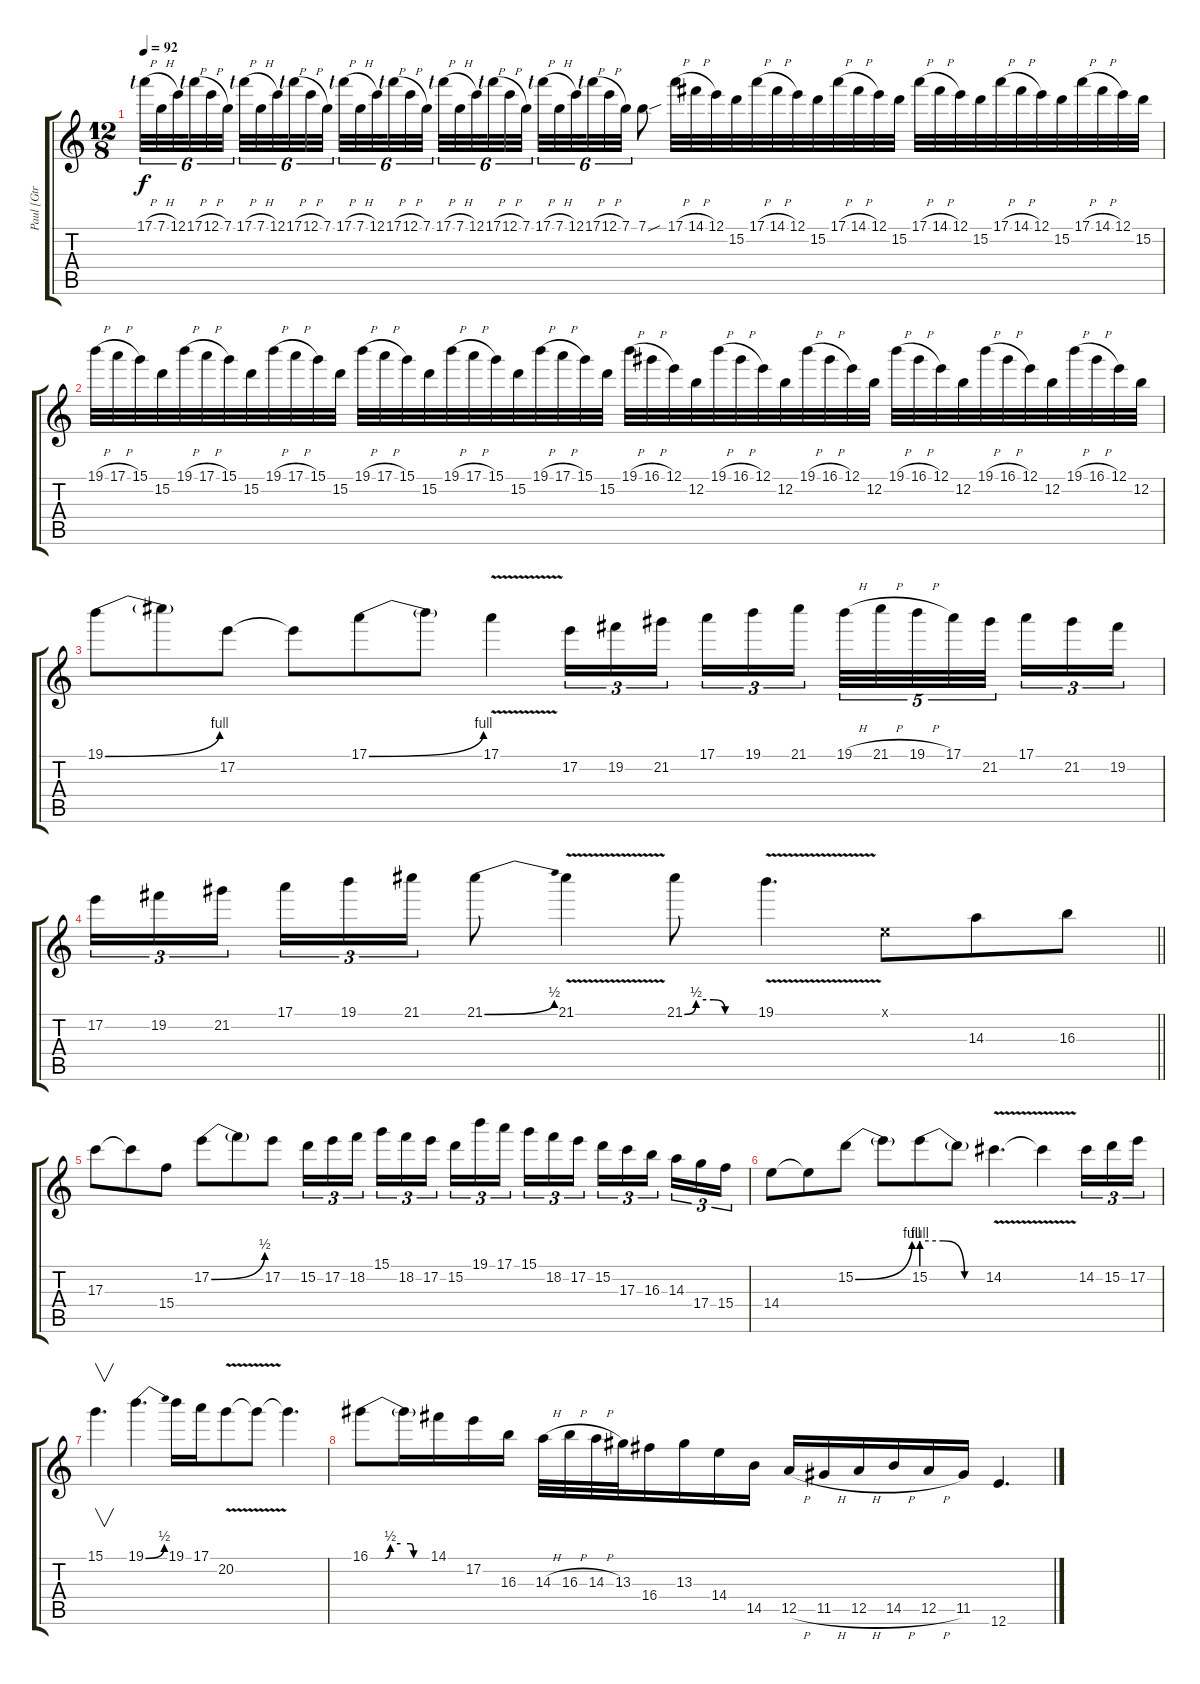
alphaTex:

\track ("Paul [Gtr I]" "Paul [Gtr ") {instrument overdrivenguitar}
\staff {score tabs}
\tuning (E4 B3 G3 D3 A2 E2) {hide}
\ts (12 8)
\tempo 92
\clef g2
\ks c
17.1{h lf 1}.32{tu (6 4) dy f} 7.1{h}.32{tu (6 4)} 12.1.32{tu (6 4) beam splitsecondary} 17.1{h lf 1}.32{tu (6 4)} 12.1{h}.32{tu (6 4)} 7.1.32{tu (6 4) beam splitsecondary} 17.1{h lf 1}.32{tu (6 4)} 7.1{h}.32{tu (6 4)} 12.1.32{tu (6 4) beam splitsecondary} 17.1{h lf 1}.32{tu (6 4)} 12.1{h}.32{tu (6 4)} 7.1.32{tu (6 4) beam splitsecondary} 17.1{h lf 1}.32{tu (6 4)} 7.1{h}.32{tu (6 4)} 12.1.32{tu (6 4) beam splitsecondary} 17.1{h lf 1}.32{tu (6 4)} 12.1{h}.32{tu (6 4)} 7.1.32{tu (6 4)} 17.1{h lf 1}.32{tu (6 4)} 7.1{h}.32{tu (6 4)} 12.1.32{tu (6 4) beam splitsecondary} 17.1{h lf 1}.32{tu (6 4)} 12.1{h}.32{tu (6 4)} 7.1.32{tu (6 4) beam splitsecondary} 17.1{h lf 1}.32{tu (6 4)} 7.1{h}.32{tu (6 4)} 12.1.32{tu (6 4) beam splitsecondary} 17.1{h lf 1}.32{tu (6 4)} 12.1{h}.32{tu (6 4)} 7.1.32{tu (6 4)} 7.1{sou}.8 17.1{h}.32 14.1{h}.32 12.1.32 15.2.32 17.1{h}.32 14.1{h}.32 12.1.32 15.2.32 17.1{h}.32 14.1{h}.32 12.1.32 15.2.32 17.1{h}.32 14.1{h}.32 12.1.32 15.2.32 17.1{h}.32 14.1{h}.32 12.1.32 15.2.32 17.1{h}.32 14.1{h}.32 12.1.32 15.2.32 |
19.1{h}.32 17.1{h}.32 15.1.32 15.2.32 19.1{h}.32 17.1{h}.32 15.1.32 15.2.32 19.1{h}.32 17.1{h}.32 15.1.32 15.2.32 19.1{h}.32 17.1{h}.32 15.1.32 15.2.32 19.1{h}.32 17.1{h}.32 15.1.32 15.2.32 19.1{h}.32 17.1{h}.32 15.1.32 15.2.32 19.1{h}.32 16.1{h}.32 12.1.32 12.2.32 19.1{h}.32 16.1{h}.32 12.1.32 12.2.32 19.1{h}.32 16.1{h}.32 12.1.32 12.2.32 19.1{h}.32 16.1{h}.32 12.1.32 12.2.32 19.1{h}.32 16.1{h}.32 12.1.32 12.2.32 19.1{h}.32 16.1{h}.32 12.1.32 12.2.32 |
19.1{be (bend 0 0 60 4)}.8 19.1{t}.8 17.2.8 17.2{t}.8 17.1{be (bend 0 0 60 4)}.8 17.1{t}.8 17.1{v}.4 17.2.16{tu (3 2)} 19.2.16{tu (3 2)} 21.2.16{tu (3 2)} 17.1.16{tu (3 2)} 19.1.16{tu (3 2)} 21.1.16{tu (3 2) beam splitsecondary} 19.1{h}.32{tu (5 4)} 21.1{h}.32{tu (5 4)} 19.1{h}.32{tu (5 4)} 17.1.32{tu (5 4)} 21.2.32{tu (5 4) beam splitsecondary} 17.1.16{tu (3 2)} 21.2.16{tu (3 2)} 19.2.16{tu (3 2)} |
\barLineRight lightlight
17.2.16{tu (3 2)} 19.2.16{tu (3 2)} 21.2.16{tu (3 2) beam splitsecondary} 17.1.16{tu (3 2)} 19.1.16{tu (3 2)} 21.1.16{tu (3 2)} 21.1{be (bend 0 0 60 2)}.8 21.1{v}.4 21.1{be (custom 0 0 10 2 25 2 35 0 45 0 60 0)}.8 19.1{v}.4{d} 0.1{x}.8 14.3.8 16.3.8 |
17.3.8 17.3{t}.8 15.4.8 17.2{be (bend 0 0 60 2)}.8 17.2{t}.8 17.2.8 15.2.16{tu (3 2)} 17.2.16{tu (3 2)} 18.2.16{tu (3 2) beam splitsecondary} 15.1.16{tu (3 2)} 18.2.16{tu (3 2)} 17.2.16{tu (3 2) beam splitsecondary} 15.2.16{tu (3 2)} 19.1.16{tu (3 2)} 17.1.16{tu (3 2)} 15.1.16{tu (3 2)} 18.2.16{tu (3 2)} 17.2.16{tu (3 2) beam splitsecondary} 15.2.16{tu (3 2)} 17.3.16{tu (3 2)} 16.3.16{tu (3 2) beam splitsecondary} 14.3.16{tu (3 2)} 17.4.16{tu (3 2)} 15.4.16{tu (3 2)} |
14.4.8 14.4{t}.8 15.2{be (bend 0 0 60 4)}.8 15.2{t}.8 15.2{be (custom 0 4 20 4 40 0 60 0)}.8 15.2{t}.8 14.2{v}.4{d} 14.2{t}.4 14.2.16{tu (3 2)} 15.2.16{tu (3 2)} 17.2.16{tu (3 2)} |
15.1.4{v d} 19.1{be (bend 0 0 60 2)}.4{d} 19.1.16 17.1.16 20.2{v}.8 20.2{t}.8 20.2{t}.4{d} |
16.1{be (custom 0 0 10 0 15 0 20 2 30 2 40 2 43 0 45 0 60 0)}.8 16.1{t}.16 14.1.16 17.2.16 16.3.16 14.3{h}.32 16.3{h}.32 14.3{h}.32 13.3.32 16.4.16 13.3.16 14.4.16 14.5.16 12.5{h}.16 11.5{h}.16 12.5{h}.16 14.5{h}.16 12.5{h}.16 11.5.16 12.6.4{d}
